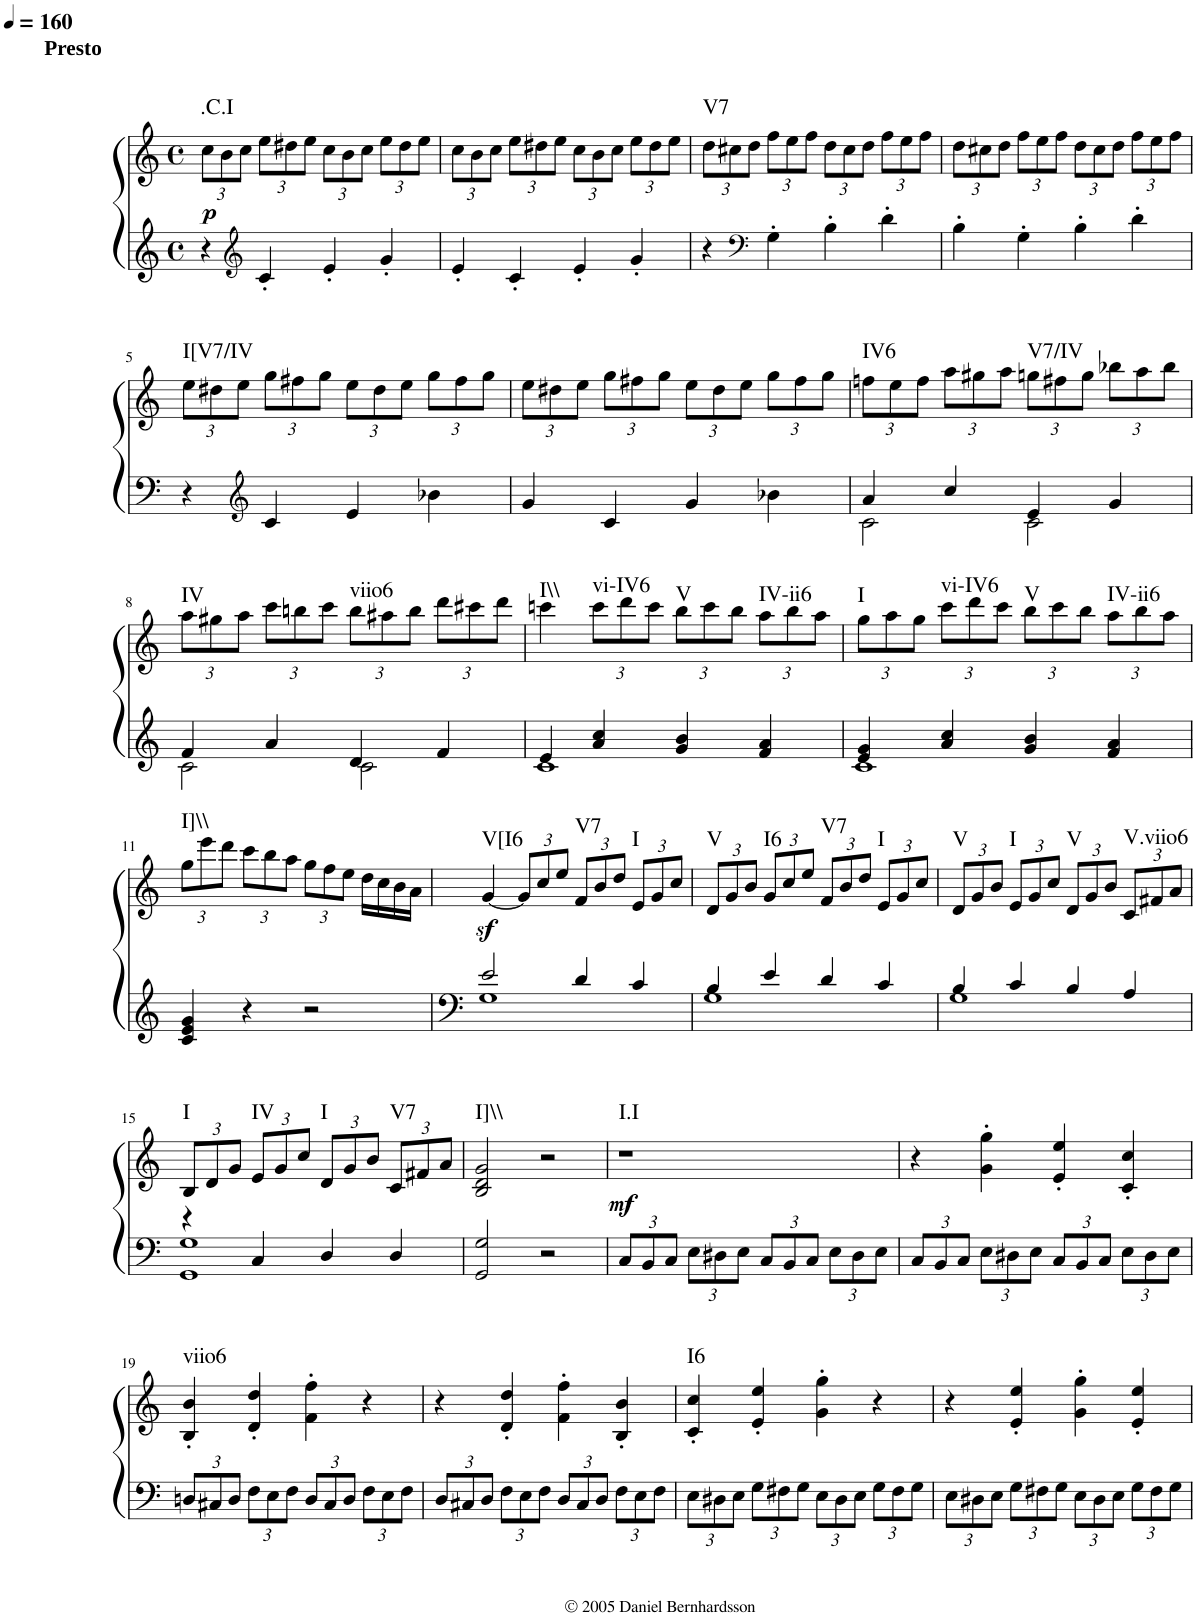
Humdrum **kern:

**kern	**kern	**dynam	**harte
*part1	*part1	*part1	*part1
*staff2	*staff1	*staff1/2	*
*I"Piano	*	*	*
*I'Pno.	*	*	*
*clefG2	*clefG2	*	*
*k[]	*k[]	*	*
*M4/4	*M4/4	*	*
*met(c)	*met(c)	*	*
*MM160	*MM160	*	*
*	*Xbrackettup	*	*
=1	=1	=1	=1
!	!LO:TX:a:B:t=Presto	!	!
!	!	!LO:DY:b	!LO:H:kt=.C.I
4r	12cc\L	p	N
.	12b\	.	.
.	12cc\J	.	.
*clefG2	*	*	*
4c'/	12ee\L	.	.
.	12dd#X\	.	.
.	12ee\J	.	.
4e'/	12cc\L	.	.
.	12b\	.	.
.	12cc\J	.	.
4g'/	12ee\L	.	.
.	12dd#\	.	.
.	12ee\J	.	.
=2	=2	=2	=2
4e'/	12cc\L	.	.
.	12b\	.	.
.	12cc\J	.	.
4c'/	12ee\L	.	.
.	12dd#X\	.	.
.	12ee\J	.	.
4e'/	12cc\L	.	.
.	12b\	.	.
.	12cc\J	.	.
4g'/	12ee\L	.	.
.	12dd#\	.	.
.	12ee\J	.	.
=3	=3	=3	=3
!	!	!	!LO:H:kt=V7
4r	12dd\L	.	N
.	12cc#X\	.	.
*clefF4	*	*	*
.	12dd\J	.	.
4G'\	12ff\L	.	.
.	12ee\	.	.
.	12ff\J	.	.
4B'\	12dd\L	.	.
.	12cc#\	.	.
.	12dd\J	.	.
4d'\	12ff\L	.	.
.	12ee\	.	.
.	12ff\J	.	.
=4	=4	=4	=4
4B'\	12dd\L	.	.
.	12cc#X\	.	.
.	12dd\J	.	.
4G'\	12ff\L	.	.
.	12ee\	.	.
.	12ff\J	.	.
4B'\	12dd\L	.	.
.	12cc#\	.	.
.	12dd\J	.	.
4d'\	12ff\L	.	.
.	12ee\	.	.
.	12ff\J	.	.
!!LO:LB:g=z
=5	=5	=5	=5
!	!	!	!LO:H:kt=I[V7/IV
4r	12ee\L	.	N
.	12dd#X\	.	.
.	12ee\J	.	.
*clefG2	*	*	*
4c/	12gg\L	.	.
.	12ff#X\	.	.
.	12gg\J	.	.
4e/	12ee\L	.	.
.	12dd#\	.	.
.	12ee\J	.	.
4b-X\	12gg\L	.	.
.	12ff#\	.	.
.	12gg\J	.	.
=6	=6	=6	=6
4g/	12ee\L	.	.
.	12dd#X\	.	.
.	12ee\J	.	.
4c/	12gg\L	.	.
.	12ff#X\	.	.
.	12gg\J	.	.
4g/	12ee\L	.	.
.	12dd#\	.	.
.	12ee\J	.	.
4b-X\	12gg\L	.	.
.	12ff#\	.	.
.	12gg\J	.	.
=7	=7	=7	=7
*^	*	*	*
!	!	!	!	!LO:H:kt=IV6
4a/	2c\	12ffn\L	.	N
.	.	12ee\	.	.
.	.	12ff\J	.	.
4cc/	.	12aa\L	.	.
.	.	12gg#X\	.	.
.	.	12aa\J	.	.
!	!	!	!	!LO:H:kt=V7/IV
4e/	2c\	12ggn\L	.	N
.	.	12ff#X\	.	.
.	.	12gg\J	.	.
4g/	.	12bb-X\L	.	.
.	.	12aa\	.	.
.	.	12bb-\J	.	.
!!LO:LB:g=z
=8	=8	=8	=8	=8
!	!	!	!	!LO:H:kt=IV
4f/	2c\	12aa\L	.	N
.	.	12gg#X\	.	.
.	.	12aa\J	.	.
4a/	.	12ccc\L	.	.
.	.	12bbn\	.	.
.	.	12ccc\J	.	.
!	!	!	!	!LO:H:kt=viio6
4d/	2c\	12bb\L	.	N
.	.	12aa#X\	.	.
.	.	12bb\J	.	.
4f/	.	12ddd\L	.	.
.	.	12ccc#X\	.	.
.	.	12ddd\J	.	.
=9	=9	=9	=9	=9
!	!	!	!	!LO:H:kt=I\\
4e/	1c	4cccn\	.	N
!	!	!	!	!LO:H:kt=vi-IV6
4a/ 4cc/	.	12ccc\L	.	N
.	.	12ddd\	.	.
.	.	12ccc\J	.	.
!	!	!	!	!LO:H:kt=V
4g/ 4b/	.	12bb\L	.	N
.	.	12ccc\	.	.
.	.	12bb\J	.	.
!	!	!	!	!LO:H:kt=IV-ii6
4f/ 4a/	.	12aa\L	.	N
.	.	12bb\	.	.
.	.	12aa\J	.	.
=10	=10	=10	=10	=10
!	!	!	!	!LO:H:kt=I
4e/ 4g/	1c	12gg\L	.	N
.	.	12aa\	.	.
.	.	12gg\J	.	.
!	!	!	!	!LO:H:kt=vi-IV6
4a/ 4cc/	.	12ccc\L	.	N
.	.	12ddd\	.	.
.	.	12ccc\J	.	.
!	!	!	!	!LO:H:kt=V
4g/ 4b/	.	12bb\L	.	N
.	.	12ccc\	.	.
.	.	12bb\J	.	.
!	!	!	!	!LO:H:kt=IV-ii6
4f/ 4a/	.	12aa\L	.	N
.	.	12bb\	.	.
.	.	12aa\J	.	.
*v	*v	*	*	*
!!LO:LB:g=z
=11	=11	=11	=11
!	!	!	!LO:H:kt=I]\\
4c/ 4e/ 4g/	12gg\L	.	N
.	12eee\	.	.
.	12ddd\J	.	.
4r	12ccc\L	.	.
.	12bb\	.	.
.	12aa\J	.	.
2r	12gg\L	.	.
.	12ff\	.	.
.	12ee\J	.	.
.	16dd\LL	.	.
.	16cc\	.	.
.	16b\	.	.
.	16a\JJ	.	.
=12	=12	=12	=12
*^	*	*	*
!	!	!	!LO:DY:b	!LO:H:kt=V[I6
2e/	1G	[<4g/	sf	N
.	.	12g/L]	.	.
.	.	12cc/	.	.
.	.	12ee/J	.	.
!	!	!	!	!LO:H:kt=V7
4d/	.	12f/L	.	N
.	.	12b/	.	.
.	.	12dd/J	.	.
!	!	!	!	!LO:H:kt=I
4c/	.	12e/L	.	N
.	.	12g/	.	.
.	.	12cc/J	.	.
=13	=13	=13	=13	=13
!	!	!	!	!LO:H:kt=V
4B/	1G	12d/L	.	N
.	.	12g/	.	.
.	.	12b/J	.	.
!	!	!	!	!LO:H:kt=I6
4e/	.	12g/L	.	N
.	.	12cc/	.	.
.	.	12ee/J	.	.
!	!	!	!	!LO:H:kt=V7
4d/	.	12f/L	.	N
.	.	12b/	.	.
.	.	12dd/J	.	.
!	!	!	!	!LO:H:kt=I
4c/	.	12e/L	.	N
.	.	12g/	.	.
.	.	12cc/J	.	.
=14	=14	=14	=14	=14
!	!	!	!	!LO:H:kt=V
4B/	1G	12d/L	.	N
.	.	12g/	.	.
.	.	12b/J	.	.
!	!	!	!	!LO:H:kt=I
4c/	.	12e/L	.	N
.	.	12g/	.	.
.	.	12cc/J	.	.
!	!	!	!	!LO:H:kt=V
4B/	.	12d/L	.	N
.	.	12g/	.	.
.	.	12b/J	.	.
!	!	!	!	!LO:H:kt=V.viio6
4A/	.	12c/L	.	N
.	.	12f#X/	.	.
.	.	12a/J	.	.
!!LO:LB:g=z
=15	=15	=15	=15	=15
!	!	!	!	!LO:H:kt=I
4r	1GG 1G	12B/L	.	N
.	.	12d/	.	.
.	.	12g/J	.	.
!	!	!	!	!LO:H:kt=IV
4C/	.	12e/L	.	N
.	.	12g/	.	.
.	.	12cc/J	.	.
!	!	!	!	!LO:H:kt=I
4D/	.	12d/L	.	N
.	.	12g/	.	.
.	.	12b/J	.	.
!	!	!	!	!LO:H:kt=V7
4D/	.	12c/L	.	N
.	.	12f#X/	.	.
.	.	12a/J	.	.
*v	*v	*	*	*
=16	=16	=16	=16
!	!	!	!LO:H:kt=I]\\
2GG/ 2G/	2B/ 2d/ 2g/	.	N
2r	2r	.	.
=17	=17	=17	=17
*Xbrackettup	*	*	*
!	!	!LO:DY:b	!LO:H:kt=I.I
12C/L	1r	mf	N
12BB/	.	.	.
12C/J	.	.	.
12E\L	.	.	.
12D#X\	.	.	.
12E\J	.	.	.
12C/L	.	.	.
12BB/	.	.	.
12C/J	.	.	.
12E\L	.	.	.
12D#\	.	.	.
12E\J	.	.	.
=18	=18	=18	=18
12C/L	4r	.	.
12BB/	.	.	.
12C/J	.	.	.
12E\L	4g\' 4gg\'	.	.
12D#X\	.	.	.
12E\J	.	.	.
12C/L	4e/' 4ee/'	.	.
12BB/	.	.	.
12C/J	.	.	.
12E\L	4c/' 4cc/'	.	.
12D#\	.	.	.
12E\J	.	.	.
!!LO:LB:g=z
=19	=19	=19	=19
!	!	!	!LO:H:kt=viio6
12Dn/L	4B/' 4b/'	.	N
12C#X/	.	.	.
12D/J	.	.	.
12F\L	4d/' 4dd/'	.	.
12E\	.	.	.
12F\J	.	.	.
12D/L	4f\' 4ff\'	.	.
12C#/	.	.	.
12D/J	.	.	.
12F\L	4r	.	.
12E\	.	.	.
12F\J	.	.	.
=20	=20	=20	=20
12D/L	4r	.	.
12C#X/	.	.	.
12D/J	.	.	.
12F\L	4d/' 4dd/'	.	.
12E\	.	.	.
12F\J	.	.	.
12D/L	4f\' 4ff\'	.	.
12C#/	.	.	.
12D/J	.	.	.
12F\L	4B/' 4b/'	.	.
12E\	.	.	.
12F\J	.	.	.
=21	=21	=21	=21
!	!	!	!LO:H:kt=I6
12E\L	4c/' 4cc/'	.	N
12D#X\	.	.	.
12E\J	.	.	.
12G\L	4e/' 4ee/'	.	.
12F#X\	.	.	.
12G\J	.	.	.
12E\L	4g\' 4gg\'	.	.
12D#\	.	.	.
12E\J	.	.	.
12G\L	4r	.	.
12F#\	.	.	.
12G\J	.	.	.
=22	=22	=22	=22
12E\L	4r	.	.
12D#X\	.	.	.
12E\J	.	.	.
12G\L	4e/' 4ee/'	.	.
12F#X\	.	.	.
12G\J	.	.	.
12E\L	4g\' 4gg\'	.	.
12D#\	.	.	.
12E\J	.	.	.
12G\L	4e/' 4ee/'	.	.
12F#\	.	.	.
12G\J	.	.	.
=	=	=	=
*-	*-	*-	*-
